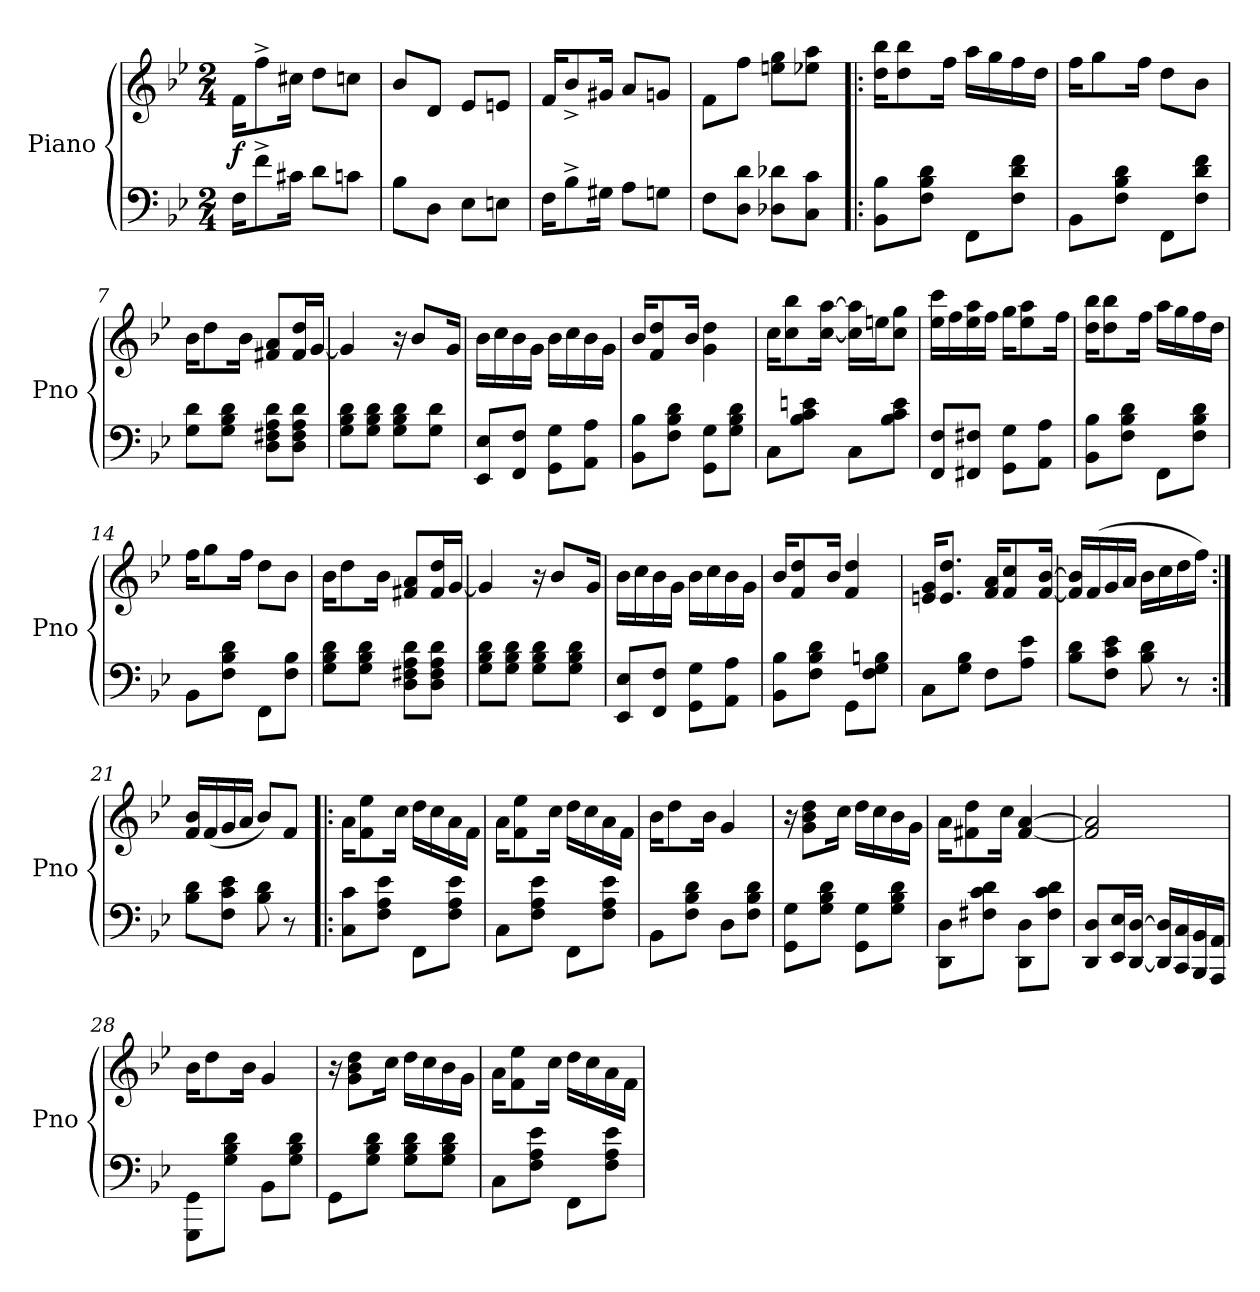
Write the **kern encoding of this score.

**kern	**kern	**dynam
*part1	*part1	*part1
*staff2	*staff1	*staff1/2
*I"Piano	*	*
*I'Pno	*	*
*clefF4	*clefG2	*
*k[b-e-]	*k[b-e-]	*
*M2/4	*M2/4	*
*MM100	*MM100	*
=1	=1	=1
16F\KL	16f\KL	f
8f^\	8ff^\	.
16c#X\Jk	16cc#X\Jk	.
8d\L	8dd\L	.
8cn\J	8ccn\J	.
=2	=2	=2
8B-\L	8b-/L	.
8D\J	8d/J	.
8E-\L	8e-/L	.
8En\J	8en/J	.
=3	=3	=3
16F\KL	16f/KL	.
8B-^\	8b-^/	.
16G#X\Jk	16g#X/Jk	.
8A\L	8a/L	.
8Gn\J	8gn/J	.
=4	=4	=4
8F\L	8f\L	.
8D\ 8d\J	8ff\J	.
8D-X\ 8d-X\L	8een\ 8gg\L	.
8C\ 8c\J	8ee-X\ 8aa\J	.
=5!|:	=5!|:	=5!|:
8BB-\ 8B-\L	16dd\ 16bb-\KL	.
.	8dd\ 8bb-\	.
8F\ 8B-\ 8d\J	.	.
.	16ff\Jk	.
8FF\L	16aa\LL	.
.	16gg\	.
8F\ 8d\ 8f\J	16ff\	.
.	16dd\JJ	.
=6	=6	=6
8BB-\L	16ff\KL	.
.	8gg\	.
8F\ 8B-\ 8d\J	.	.
.	16ff\Jk	.
8FF\L	8dd\L	.
8F\ 8d\ 8f\J	8b-\J	.
=7	=7	=7
8G\ 8d\L	16b-\KL	.
.	8dd\	.
8G\ 8B-\ 8d\J	.	.
.	16b-\Jk	.
8D\ 8F#X\ 8A\ 8d\L	8f#X/ 8a/L	.
8D\ 8F#\ 8A\ 8d\J	16f#/ 16dd/L	.
.	[16g/JJ	.
=8	=8	=8
8G\ 8B-\ 8d\L	4g/]	.
8G\ 8B-\ 8d\J	.	.
8G\ 8B-\ 8d\L	16r	.
.	8b-/L	.
8G\ 8d\J	.	.
.	16g/Jk	.
=9	=9	=9
8EE-/ 8E-/L	16b-\LL	.
.	16cc\	.
8FF/ 8F/J	16b-\	.
.	16g\JJ	.
8GG\ 8G\L	16b-\LL	.
.	16cc\	.
8AA\ 8A\J	16b-\	.
.	16g\JJ	.
=10	=10	=10
8BB-\ 8B-\L	16b-/KL	.
.	8f/ 8dd/	.
8F\ 8B-\ 8d\J	.	.
.	16b-/Jk	.
8GG\ 8G\L	4g\ 4dd\	.
8G\ 8B-\ 8d\J	.	.
=11	=11	=11
8C\L	16cc\KL	.
.	8cc\ 8bb-\	.
8B-\ 8c\ 8en\J	.	.
.	[16cc\ [16aa\Jk	.
8C\L	16cc]\ 16aa]\LL	.
.	16een\J	.
8B-\ 8c\ 8e\J	8cc\ 8gg\J	.
=12	=12	=12
8FF/ 8F/L	16ee-\ 16ccc\LL	.
.	16ff\	.
8FF#X/ 8F#X/J	16ee-\ 16aa\	.
.	16ff\JJ	.
8GG\ 8G\L	16gg\KL	.
.	8ee-\ 8aa\	.
8AA\ 8A\J	.	.
.	16ff\Jk	.
=13	=13	=13
8BB-\ 8B-\L	16dd\ 16bb-\KL	.
.	8dd\ 8bb-\	.
8F\ 8B-\ 8d\J	.	.
.	16ff\Jk	.
8FF\L	16aa\LL	.
.	16gg\	.
8F\ 8B-\ 8d\J	16ff\	.
.	16dd\JJ	.
=14	=14	=14
8BB-\L	16ff\KL	.
.	8gg\	.
8F\ 8B-\ 8d\J	.	.
.	16ff\Jk	.
8FF\L	8dd\L	.
8F\ 8B-\J	8b-\J	.
=15	=15	=15
8G\ 8B-\ 8d\L	16b-\KL	.
.	8dd\	.
8G\ 8B-\ 8d\J	.	.
.	16b-\Jk	.
8D\ 8F#X\ 8A\ 8d\L	8f#X/ 8a/L	.
8D\ 8F#\ 8A\ 8d\J	16f#/ 16dd/L	.
.	[16g/JJ	.
=16	=16	=16
8G\ 8B-\ 8d\L	4g/]	.
8G\ 8B-\ 8d\J	.	.
8G\ 8B-\ 8d\L	16r	.
.	8b-/L	.
8G\ 8B-\ 8d\J	.	.
.	16g/Jk	.
=17	=17	=17
8EE-/ 8E-/L	16b-\LL	.
.	16cc\	.
8FF/ 8F/J	16b-\	.
.	16g\JJ	.
8GG\ 8G\L	16b-\LL	.
.	16cc\	.
8AA\ 8A\J	16b-\	.
.	16g\JJ	.
=18	=18	=18
8BB-\ 8B-\L	16b-/KL	.
.	8f/ 8dd/	.
8F\ 8B-\ 8d\J	.	.
.	16b-/Jk	.
8GG\L	4f/ 4dd/	.
8F\ 8G\ 8Bn\J	.	.
=19	=19	=19
8C\L	16en/ 16g/KL	.
.	8.e/ 8.dd/J	.
8G\ 8B-\J	.	.
8F\L	16f/ 16a/KL	.
.	8f/ 8cc/	.
8A\ 8e-\J	.	.
.	[16f/ [16b-/Jk	.
=20	=20	=20
8B-\ 8d\L	16f]/ 16b-]/LL	.
.	(16f/	.
8F\ 8c\ 8e-\J	16g/	.
.	16a/JJ	.
8B-\ 8d\	16b-\LL	.
.	16cc\	.
8r	16dd\	.
.	16ff\JJ)	.
=21:|!	=21:|!	=21:|!
8B-\ 8d\L	16f/ 16b-/LL	.
.	(16f/	.
8F\ 8c\ 8e-\J	16g/	.
.	16a/JJ	.
8B-\ 8d\	8b-/L)	.
8r	8f/J	.
=22!|:	=22!|:	=22!|:
8C\ 8c\L	16a\KL	.
.	8f\ 8ee-\	.
8F\ 8A\ 8e-\J	.	.
.	16cc\Jk	.
8FF\L	16dd\LL	.
.	16cc\	.
8F\ 8A\ 8e-\J	16a\	.
.	16f\JJ	.
=23	=23	=23
8C\L	16a\KL	.
.	8f\ 8ee-\	.
8F\ 8A\ 8e-\J	.	.
.	16cc\Jk	.
8FF\L	16dd\LL	.
.	16cc\	.
8F\ 8A\ 8e-\J	16a\	.
.	16f\JJ	.
=24	=24	=24
8BB-\L	16b-\KL	.
.	8dd\	.
8F\ 8B-\ 8d\J	.	.
.	16b-\Jk	.
8D\L	4g/	.
8F\ 8B-\ 8d\J	.	.
=25	=25	=25
8GG\ 8G\L	16r	.
.	8g\ 8b-\ 8dd\L	.
8G\ 8B-\ 8d\J	.	.
.	16cc\Jk	.
8GG\ 8G\L	16dd\LL	.
.	16cc\	.
8G\ 8B-\ 8d\J	16b-\	.
.	16g\JJ	.
=26	=26	=26
8DD\ 8D\L	16a\KL	.
.	8f#X\ 8dd\	.
8F#X\ 8c\ 8d\J	.	.
.	16cc\Jk	.
8DD\ 8D\L	[4f#/ [4a/	.
8F#\ 8c\ 8d\J	.	.
=27	=27	=27
8DD/ 8D/L	2f#]/ 2a]/	.
16EE-/ 16E-/L	.	.
[16DD/ [16D/JJ	.	.
16DD]/ 16D]/LL	.	.
16CC/ 16C/	.	.
16BBB-/ 16BB-/	.	.
16AAA/ 16AA/JJ	.	.
=28	=28	=28
8GGG\ 8GG\L	16b-\KL	.
.	8dd\	.
8G\ 8B-\ 8d\J	.	.
.	16b-\Jk	.
8BB-\L	4g/	.
8G\ 8B-\ 8d\J	.	.
=29	=29	=29
8GG\L	16r	.
.	8g\ 8b-\ 8dd\L	.
8G\ 8B-\ 8d\J	.	.
.	16cc\Jk	.
8G\ 8B-\ 8d\L	16dd\LL	.
.	16cc\	.
8G\ 8B-\ 8d\J	16b-\	.
.	16g\JJ	.
=30	=30	=30
8C\L	16a\KL	.
.	8f\ 8ee-\	.
8F\ 8A\ 8e-\J	.	.
.	16cc\Jk	.
8FF\L	16dd\LL	.
.	16cc\	.
8F\ 8A\ 8e-\J	16a\	.
.	16f\JJ	.
=	=	=
*-	*-	*-
